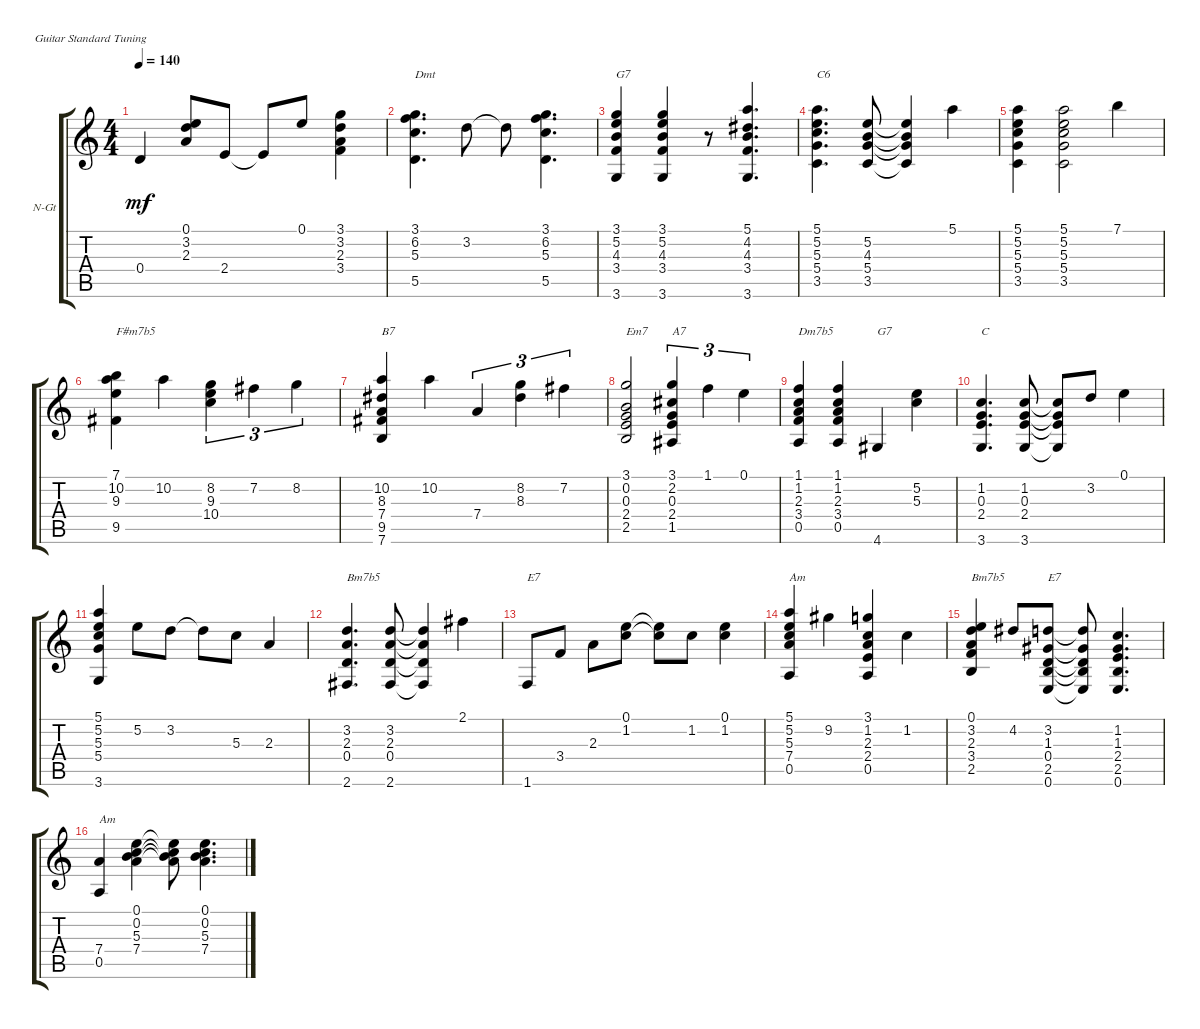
\defaultSystemsLayout 4
\bracketExtendMode groupsimilarinstruments
\firstSystemTrackNameOrientation horizontal
\otherSystemsTrackNameOrientation horizontal
\track ("Nylon Guitar" "N-Gt") {instrument acousticguitarsteel}
\staff {score tabs}
\tuning (E4 B3 G3 D3 A2 E2)
\ts (4 4)
\tempo 140
\clef g2
\ks aminor
0.4.4{dy mf} (0.1 3.2 2.3).8 2.4.8 2.4{t}.8 0.1.8 (3.1 3.2 2.3 3.4).4 |
(3.1 6.2 5.3 5.5).4{d txt "Dmt"} 3.2.8 3.2{t}.8 (3.1 6.2 5.3 5.5).4{d} |
(3.1 5.2 4.3 3.4 3.6).4{txt "G7"} (3.6 3.4 4.3 5.2 3.1).4 r.8 (5.1 4.2 4.3 3.4 3.6).4{d} |
(5.1 5.2 5.3 5.4 3.5).4{d txt "C6"} (3.5 5.4 4.3 5.2).8 (5.2{t} 4.3{t} 5.4{t} 3.5{t}).4 5.1.4 |
(5.1 5.2 5.3 5.4 3.5).4 (3.5 5.4 5.3 5.2 5.1).2 7.1.4 |
(7.1 10.2 9.3 9.5).4{txt "F#m7b5"} 10.2.4 (8.2 9.3 10.4).4{tu (3 2)} 7.2.4{tu (3 2)} 8.2.4{tu (3 2)} |
(10.2 8.3 7.4 9.5 7.6).4{txt "B7"} 10.2.4 7.4.4{tu (3 2)} (8.2 8.3).4{tu (3 2)} 7.2.4{tu (3 2)} |
(3.1 0.2 0.3 2.4 2.5).2{txt "Em7"} (1.5 2.4 0.3 2.2 3.1).4{tu (3 2) txt "A7"} 1.1.4{tu (3 2)} 0.1.4{tu (3 2)} |
(1.1 1.2 2.3 3.4 0.5).4{txt "Dm7b5"} (1.1 1.2 2.3 3.4 0.5).4 4.6.4{txt "G7"} (5.2 5.3).4 |
(1.2 0.3 2.4 3.6).4{d txt "C"} (3.6 2.4 0.3 1.2).8 (1.2{t} 0.3{t} 2.4{t} 3.6{t}).8 3.2.8 0.1.4 |
(5.1 5.2 5.3 5.4 3.6).4 5.2.8 3.2.8 3.2{t}.8 5.3.8 2.3.4 |
(3.2 2.3 0.4 2.6).4{d txt "Bm7b5"} (2.6 0.4 2.3 3.2).8 (3.2{t} 2.3{t} 0.4{t} 2.6{t}).4 2.1.4 |
1.6.8{txt "E7"} 3.4.8 2.3.8 (0.1 1.2).8 (1.2{t} 0.1{t}).8 1.2.8 (1.2 0.1).4 |
(5.1 5.2 5.3 7.4 0.5).4{txt "Am"} 9.2.4 (3.1 1.2 2.3 2.4 0.5).4 1.2.4 |
(0.1 3.2 2.3 3.4 2.5).4{txt "Bm7b5"} 4.2.8 (3.2 1.3 0.4 2.5 0.6).8{txt "E7"} (0.6{t} 2.5{t} 0.4{t} 1.3{t} 3.2{t}).8 (1.2 1.3 2.4 2.5 0.6).4{d} |
(7.4 0.5).4{txt "Am"} (0.1 0.2 5.3 7.4).4 (7.4{t} 5.3{t} 0.2{t} 0.1{t}).8 (0.1 0.2 5.3 7.4).4{d}
